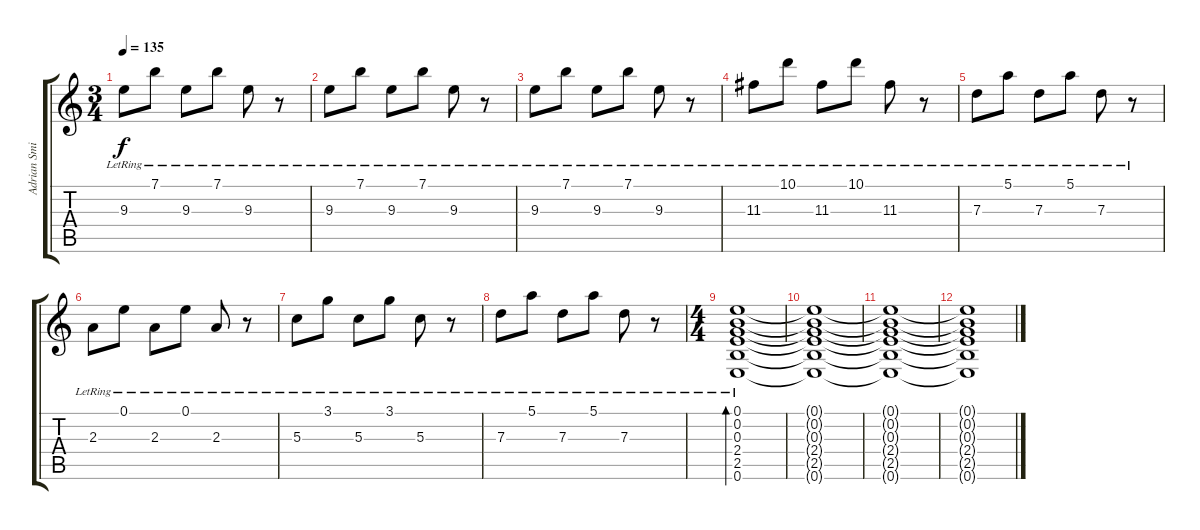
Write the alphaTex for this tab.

\track ("Adrian Smith" "Adrian Smi") {instrument overdrivenguitar}
\staff {score tabs}
\tuning (E4 B3 G3 D3 A2 E2) {hide}
\ts (3 4)
\tempo 135
\clef g2
\ks c
9.3{lr}.8{dy f} 7.1{lr}.8 9.3{lr}.8 7.1{lr}.8 9.3{lr}.8 r.8 |
9.3{lr}.8 7.1{lr}.8 9.3{lr}.8 7.1{lr}.8 9.3{lr}.8 r.8 |
9.3{lr}.8 7.1{lr}.8 9.3{lr}.8 7.1{lr}.8 9.3{lr}.8 r.8 |
11.3{lr}.8 10.1{lr}.8 11.3{lr}.8 10.1{lr}.8 11.3{lr}.8 r.8 |
7.3{lr}.8 5.1{lr}.8 7.3{lr}.8 5.1{lr}.8 7.3{lr}.8 r.8 |
2.3{lr}.8 0.1{lr}.8 2.3{lr}.8 0.1{lr}.8 2.3{lr}.8 r.8 |
5.3{lr}.8 3.1{lr}.8 5.3{lr}.8 3.1{lr}.8 5.3{lr}.8 r.8 |
7.3{lr}.8 5.1{lr}.8 7.3{lr}.8 5.1{lr}.8 7.3{lr}.8 r.8 |
\ts (4 4)
(0.1{lr} 0.2{lr} 0.3{lr} 2.4{lr} 2.5{lr} 0.6{lr}).1{bd 480} |
(0.1{t} 0.2{t} 0.3{t} 2.4{t} 2.5{t} 0.6{t}).1 |
(0.1{t} 0.2{t} 0.3{t} 2.4{t} 2.5{t} 0.6{t}).1 |
(0.1{t} 0.2{t} 0.3{t} 2.4{t} 2.5{t} 0.6{t}).1
